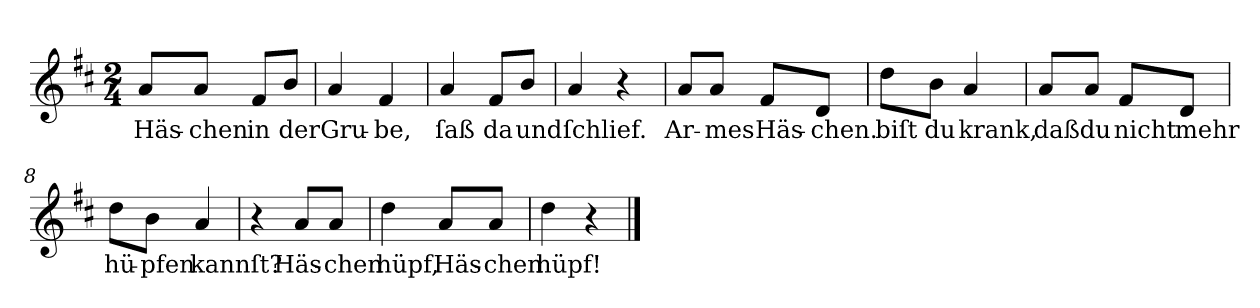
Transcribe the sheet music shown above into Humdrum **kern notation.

**kern	**text
*part1	*part1
*staff1	*staff1
*clefG2	*
*k[f#c#]	*
*D:	*
*M2/4	*
=1	=1
8a/L	Häs-
8a/J	-chen
8f#/L	in
8b/J	der
=2	=2
4a	Gru-
4f#	-be,
=3	=3
4a	ſaß
8f#/L	da
8b/J	und
=4	=4
4a	ſchlief.
4r	.
=5	=5
8a/L	Ar-
8a/J	-mes
8f#/L	Häs-
8d/J	-chen.
=6	=6
8dd\L	biſt
8b\J	du
4a	krank,
=7	=7
8a/L	daß
8a/J	du
8f#/L	nicht
8d/J	mehr
=8	=8
8dd\L	hü-
8b\J	-pfen
4a	kannſt?
=9	=9
4r	.
8a/L	Häs-
8a/J	-chen
=10	=10
4dd	hüpf,
8a/L	Häs-
8a/J	-chen
=11	=11
4dd	hüpf!
4r	.
==	==
*-	*-
